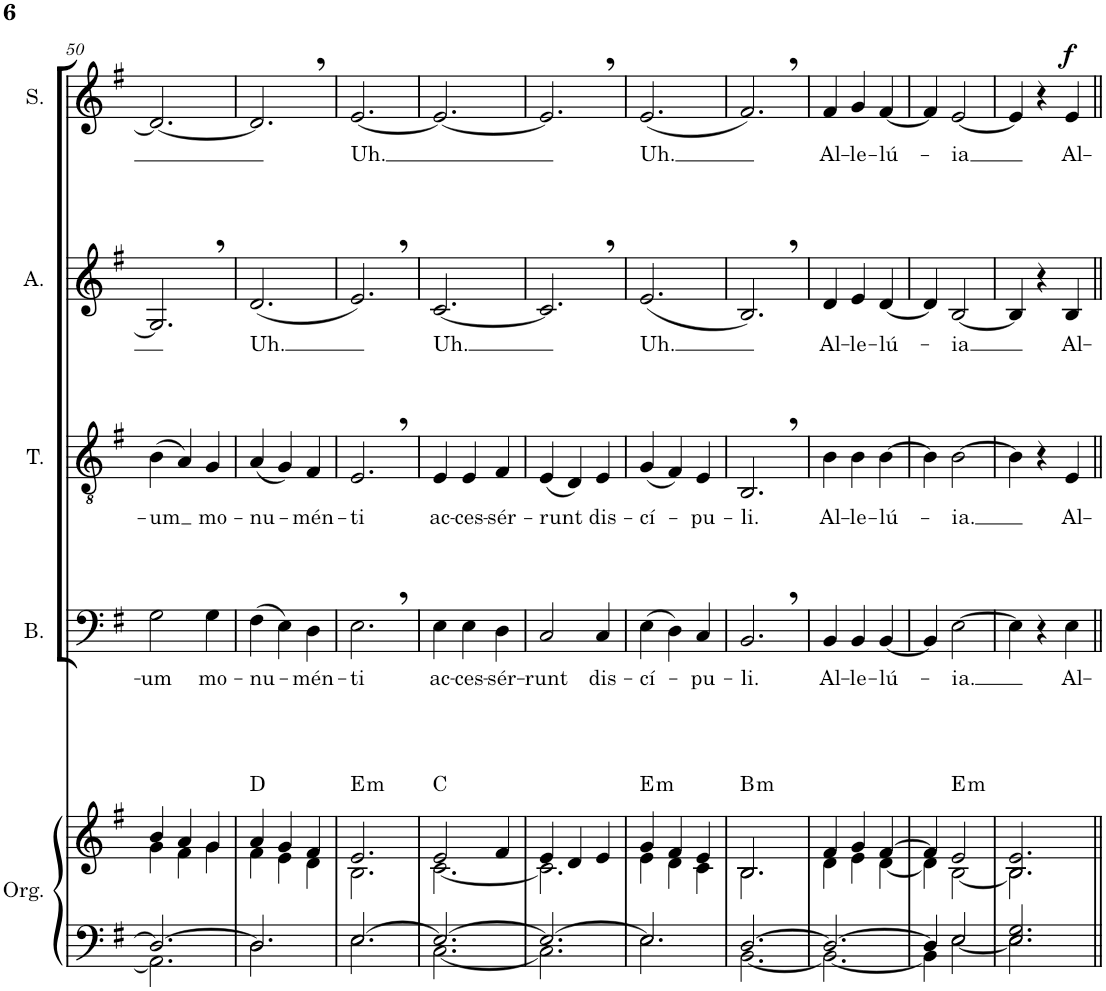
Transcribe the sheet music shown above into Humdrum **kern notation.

**kern	**kern	**harte	**kern	**text	**kern	**text	**kern	**text	**kern	**text	**dynam
*part5	*part5	*part5	*part4	*part4	*part3	*part3	*part2	*part2	*part1	*part1	*part1
*staff6	*staff5	*	*staff4	*staff4	*staff3	*staff3	*staff2	*staff2	*staff1	*staff1	*staff1
*I"Órgano	*	*	*I"Bajo	*	*I"Tenor	*	*I"Alto	*	*I"Soprano	*	*
*	*	*	*I'B.	*	*I'T.	*	*I'A.	*	*I'S.	*	*
!!LO:PB:g=z
*clefF4	*clefG2	*	*clefF4	*	*clefGv2	*	*clefG2	*	*clefG2	*	*
*k[f#]	*k[f#]	*	*k[f#]	*	*k[f#]	*	*k[f#]	*	*k[f#]	*	*
*M3/4	*M3/4	*	*M3/4	*	*M3/4	*	*M3/4	*	*M3/4	*	*
=50	=50	=50	=50	=50	=50	=50	=50	=50	=50	=50	=50
*^	*^	*	*	*	*	*	*	*	*	*	*
!	!	!	!	!	!	!LO:LY:b	!	!LO:LY:b	!	!	!	!	!
2.D/_	2.AA\]	4b/	4g\	.	2G\	-um	(4B\	-um	2.G,/]	.	2.d/_	.	.
.	.	4a/	4f#\	.	.	.	4A/)	.	.	.	.	.	.
!	!	!	!	!	!	!LO:LY:b	!	!LO:LY:b	!	!	!	!	!
.	.	4g/	4g\	.	4G\	mo-	4G/	mo-	.	.	.	.	.
=51	=51	=51	=51	=51	=51	=51	=51	=51	=51	=51	=51	=51	=51
!	!	!	!	!	!	!LO:LY:b	!	!LO:LY:b	!	!LO:LY:b	!	!	!
2.D/]	2.D\	4a/	4f#\	D:maj	(4F#\	-nu-	(4A/	-nu-	(2.d/	Uh.	2.d,/]	.	.
.	.	4g/	4e\	.	4E\)	.	4G/)	.	.	.	.	.	.
!	!	!	!	!	!	!LO:LY:b	!	!LO:LY:b	!	!	!	!	!
.	.	4f#/	4d\	.	4D\	-mén-	4F#/	-mén-	.	.	.	.	.
=52	=52	=52	=52	=52	=52	=52	=52	=52	=52	=52	=52	=52	=52
!	!	!	!	!LO:H:kt=m	!	!LO:LY:b	!	!LO:LY:b	!	!	!	!LO:LY:b	!
[2.E/	2.E\	2.e/	2.B\	E:min	2.E,\	-ti	2.E,/	-ti	2.e,/)	.	[2.e/	Uh.	.
=53	=53	=53	=53	=53	=53	=53	=53	=53	=53	=53	=53	=53	=53
!	!	!	!	!	!	!LO:LY:b	!	!LO:LY:b	!	!LO:LY:b	!	!	!
2.E/_	[2.C\	2e/	[2.c\	C:maj	4E\	ac-	4E/	ac-	[2.c/	Uh.	2.e/_	.	.
!	!	!	!	!	!	!LO:LY:b	!	!LO:LY:b	!	!	!	!	!
.	.	.	.	.	4E\	-ces-	4E/	-ces-	.	.	.	.	.
!	!	!	!	!	!	!LO:LY:b	!	!LO:LY:b	!	!	!	!	!
.	.	4f#/	.	.	4D\	-sér-	4F#/	-sér-	.	.	.	.	.
=54	=54	=54	=54	=54	=54	=54	=54	=54	=54	=54	=54	=54	=54
!	!	!	!	!	!	!LO:LY:b	!	!LO:LY:b	!	!	!	!	!
2.E/_	2.C\]	4e/	2.c\]	.	2C/	-runt	(4E/	-runt	2.c,/]	.	2.e,/]	.	.
.	.	4d/	.	.	.	.	4D/)	.	.	.	.	.	.
!	!	!	!	!	!	!LO:LY:b	!	!LO:LY:b	!	!	!	!	!
.	.	4e/	.	.	4C/	dis-	4E/	dis-	.	.	.	.	.
=55	=55	=55	=55	=55	=55	=55	=55	=55	=55	=55	=55	=55	=55
!	!	!	!	!LO:H:kt=m	!	!LO:LY:b	!	!LO:LY:b	!	!LO:LY:b	!	!LO:LY:b	!
2.E/]	2.E\	4g/	4e\	E:min	(4E\	-cí-	(4G/	-cí-	(2.e/	Uh.	(2.e/	Uh.	.
.	.	4f#/	4d\	.	4D\)	.	4F#/)	.	.	.	.	.	.
!	!	!	!	!	!	!LO:LY:b	!	!LO:LY:b	!	!	!	!	!
.	.	4e/	4c\	.	4C/	-pu-	4E/	-pu-	.	.	.	.	.
=56	=56	=56	=56	=56	=56	=56	=56	=56	=56	=56	=56	=56	=56
!	!	!	!	!LO:H:kt=m	!	!LO:LY:b	!	!LO:LY:b	!	!	!	!	!
[2.D/	[2.BB\	2.B/	2.B\	B:min	2.BB,/	-li.	2.BB,/	-li.	2.B,/)	.	2.f#,/)	.	.
=57	=57	=57	=57	=57	=57	=57	=57	=57	=57	=57	=57	=57	=57
!	!	!	!	!	!	!LO:LY:b	!	!LO:LY:b	!	!LO:LY:b	!	!LO:LY:b	!
2.D/_	2.BB\_	4f#/	4d\	.	4BB/	Al-	4B\	Al-	4d/	-Al-	4f#/	-Al-	.
!	!	!	!	!	!	!LO:LY:b	!	!LO:LY:b	!	!LO:LY:b	!	!LO:LY:b	!
.	.	4g/	4e\	.	4BB/	-le-	4B\	-le-	4e/	-le-	4g/	-le-	.
!	!	!	!	!	!	!LO:LY:b	!	!LO:LY:b	!	!LO:LY:b	!	!LO:LY:b	!
.	.	[4f#/	[4d\	.	[4BB/	-lú-	[4B\	-lú-	[4d/	-lú-	[4f#/	-lú-	.
=58	=58	=58	=58	=58	=58	=58	=58	=58	=58	=58	=58	=58	=58
4D/]	4BB\]	4f#/]	4d\]	.	4BB/]	.	4B\]	.	4d/]	.	4f#/]	.	.
!	!	!	!	!LO:H:kt=m	!	!LO:LY:b	!	!LO:LY:b	!	!LO:LY:b	!	!LO:LY:b	!
2E/	[2E\	2e/	[2B\	E:min	[2E\	-ia.	[2B\	-ia.	[2B/	-ia	[2e/	-ia	.
=59	=59	=59	=59	=59	=59	=59	=59	=59	=59	=59	=59	=59	=59
2.E/ 2.G/	2.E\]	2.B/ 2.e/	2.B\]	.	4E\]	.	4B\]	.	4B/]	.	4e/]	.	.
.	.	.	.	.	4r	.	4r	.	4r	.	4r	.	.
!	!	!	!	!	!	!LO:LY:b	!	!LO:LY:b	!	!LO:LY:b	!	!LO:LY:b	!LO:DY:a
.	.	.	.	.	4E\	Al-	4E/	Al-	4B/	Al-	4e/	Al-	f
*v	*v	*	*	*	*	*	*	*	*	*	*	*	*
*	*v	*v	*	*	*	*	*	*	*	*	*	*
=||	=||	=||	=||	=||	=||	=||	=||	=||	=||	=||	=||
*-	*-	*-	*-	*-	*-	*-	*-	*-	*-	*-	*-
